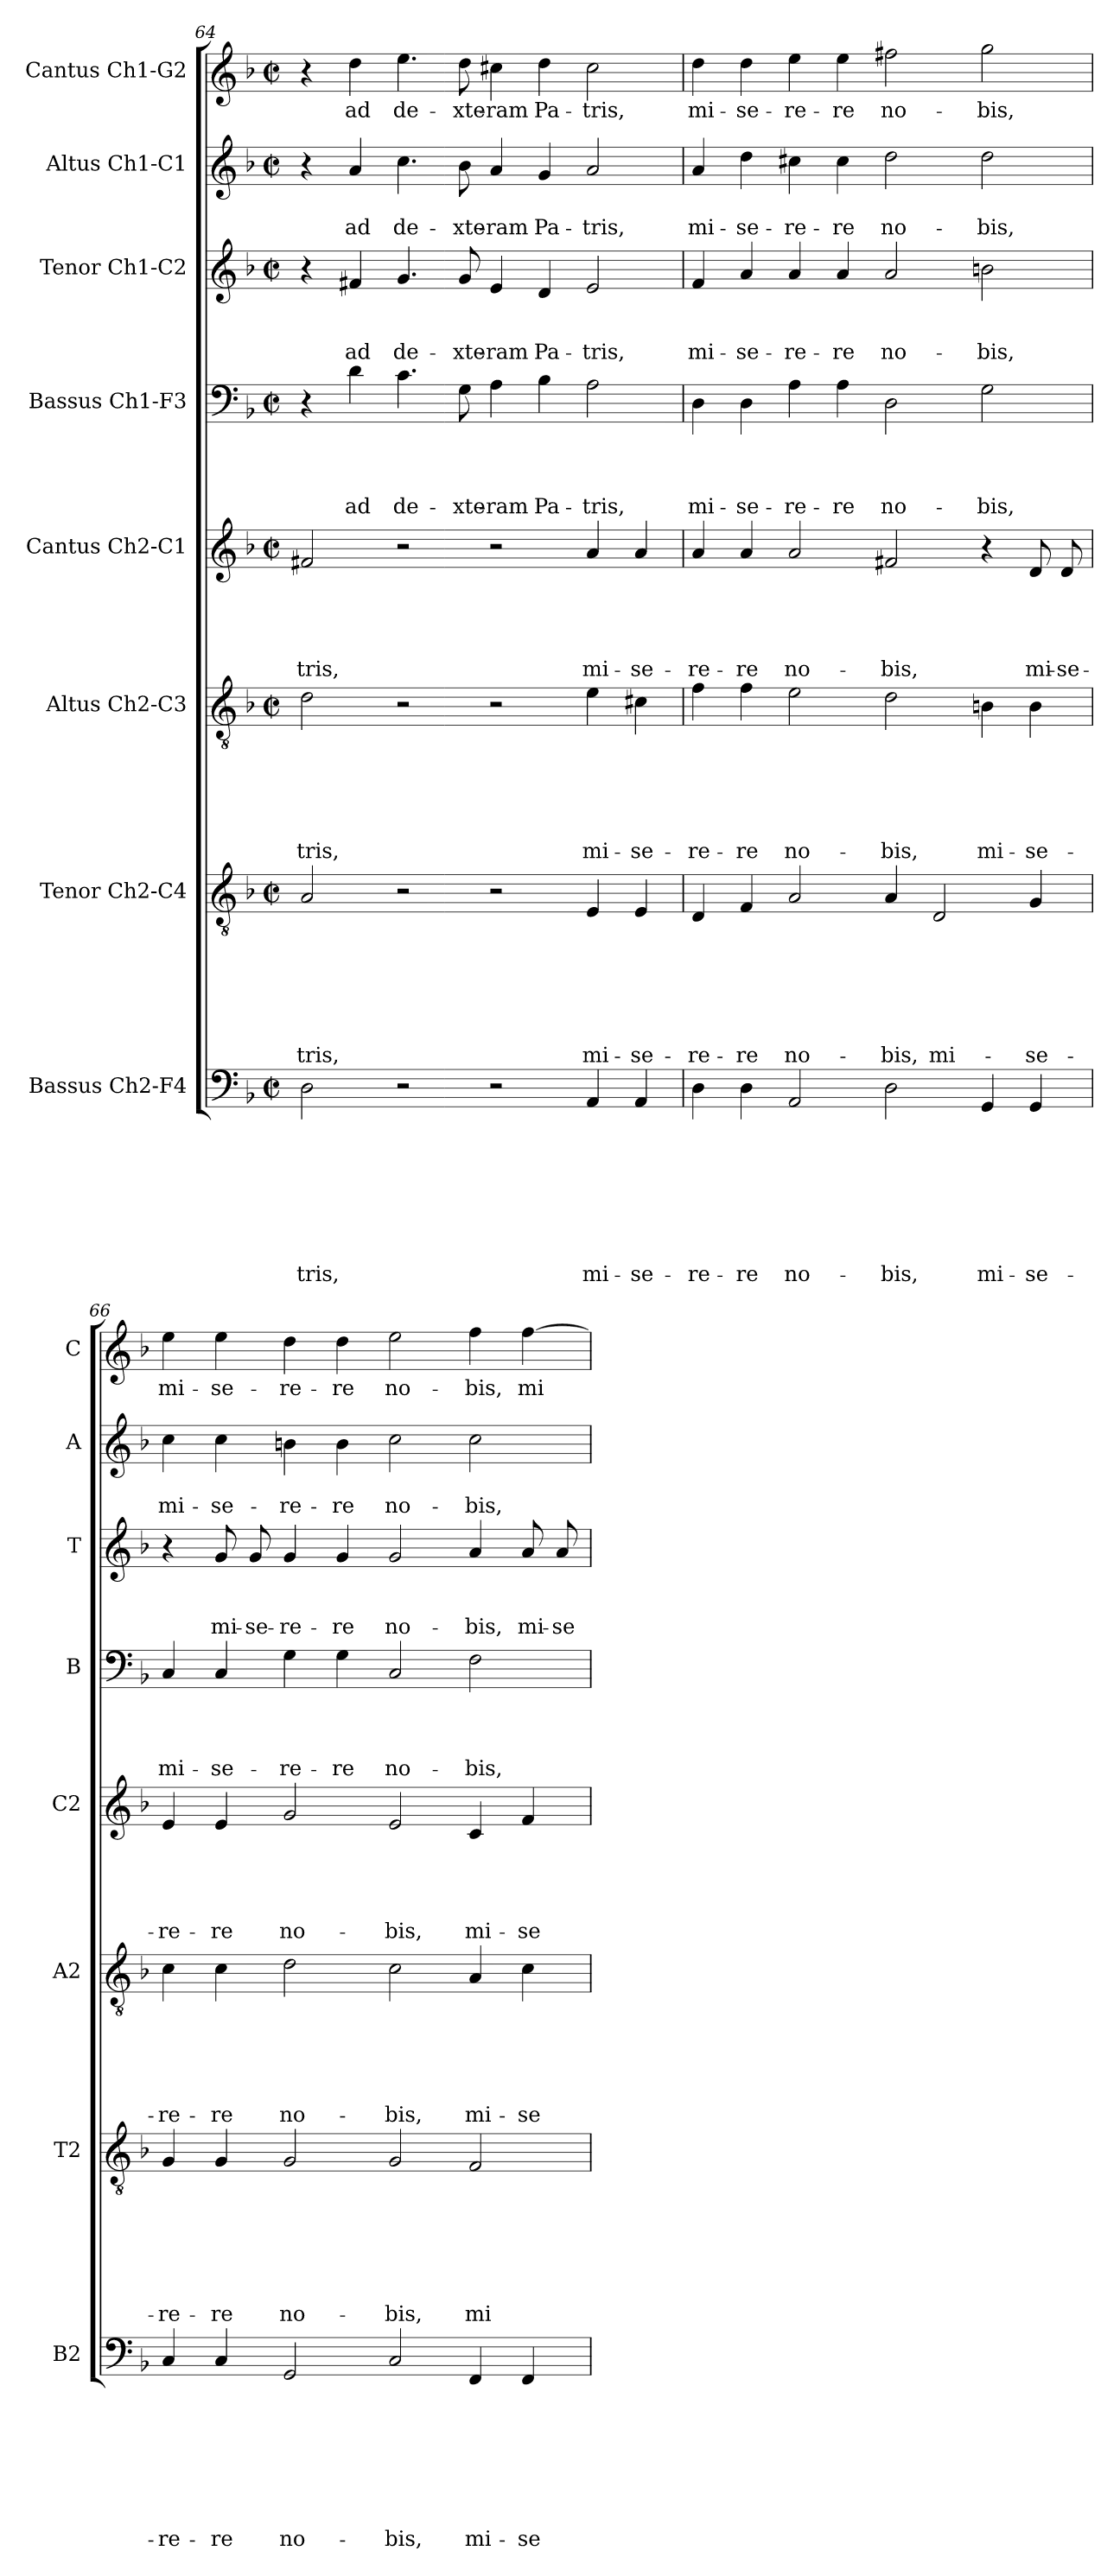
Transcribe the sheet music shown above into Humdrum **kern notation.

**kern	**text	**text	**text	**text	**text	**text	**text	**text	**kern	**text	**text	**text	**text	**text	**text	**text	**kern	**text	**text	**text	**text	**text	**text	**kern	**text	**text	**text	**text	**text	**kern	**text	**text	**text	**text	**kern	**text	**text	**text	**kern	**text	**text	**kern	**text
*part8	*part8	*part8	*part8	*part8	*part8	*part8	*part8	*part8	*part7	*part7	*part7	*part7	*part7	*part7	*part7	*part7	*part6	*part6	*part6	*part6	*part6	*part6	*part6	*part5	*part5	*part5	*part5	*part5	*part5	*part4	*part4	*part4	*part4	*part4	*part3	*part3	*part3	*part3	*part2	*part2	*part2	*part1	*part1
*staff8	*staff8	*staff8	*staff8	*staff8	*staff8	*staff8	*staff8	*staff8	*staff7	*staff7	*staff7	*staff7	*staff7	*staff7	*staff7	*staff7	*staff6	*staff6	*staff6	*staff6	*staff6	*staff6	*staff6	*staff5	*staff5	*staff5	*staff5	*staff5	*staff5	*staff4	*staff4	*staff4	*staff4	*staff4	*staff3	*staff3	*staff3	*staff3	*staff2	*staff2	*staff2	*staff1	*staff1
*I"Bassus Ch2-F4	*	*	*	*	*	*	*	*	*I"Tenor Ch2-C4	*	*	*	*	*	*	*	*I"Altus Ch2-C3	*	*	*	*	*	*	*I"Cantus Ch2-C1	*	*	*	*	*	*I"Bassus Ch1-F3	*	*	*	*	*I"Tenor Ch1-C2	*	*	*	*I"Altus Ch1-C1	*	*	*I"Cantus Ch1-G2	*
*I'B2	*	*	*	*	*	*	*	*	*I'T2	*	*	*	*	*	*	*	*I'A2	*	*	*	*	*	*	*I'C2	*	*	*	*	*	*I'B	*	*	*	*	*I'T	*	*	*	*I'A	*	*	*I'C	*
*clefF4	*	*	*	*	*	*	*	*	*clefGv2	*	*	*	*	*	*	*	*clefGv2	*	*	*	*	*	*	*clefG2	*	*	*	*	*	*clefF4	*	*	*	*	*clefG2	*	*	*	*clefG2	*	*	*clefG2	*
*k[b-]	*	*	*	*	*	*	*	*	*k[b-]	*	*	*	*	*	*	*	*k[b-]	*	*	*	*	*	*	*k[b-]	*	*	*	*	*	*k[b-]	*	*	*	*	*k[b-]	*	*	*	*k[b-]	*	*	*k[b-]	*
*F:	*	*	*	*	*	*	*	*	*F:	*	*	*	*	*	*	*	*F:	*	*	*	*	*	*	*F:	*	*	*	*	*	*F:	*	*	*	*	*F:	*	*	*	*F:	*	*	*F:	*
*M2/2	*	*	*	*	*	*	*	*	*M2/2	*	*	*	*	*	*	*	*M2/2	*	*	*	*	*	*	*M2/2	*	*	*	*	*	*M2/2	*	*	*	*	*M2/2	*	*	*	*M2/2	*	*	*M2/2	*
*met(c|)	*	*	*	*	*	*	*	*	*met(c|)	*	*	*	*	*	*	*	*met(c|)	*	*	*	*	*	*	*met(c|)	*	*	*	*	*	*met(c|)	*	*	*	*	*met(c|)	*	*	*	*met(c|)	*	*	*met(c|)	*
=64	=64	=64	=64	=64	=64	=64	=64	=64	=64	=64	=64	=64	=64	=64	=64	=64	=64	=64	=64	=64	=64	=64	=64	=64	=64	=64	=64	=64	=64	=64	=64	=64	=64	=64	=64	=64	=64	=64	=64	=64	=64	=64	=64
!	!	!	!	!	!	!	!	!LO:LY:b	!	!	!	!	!	!	!	!LO:LY:b	!	!	!	!	!	!	!LO:LY:b	!	!	!	!	!	!LO:LY:b	!	!	!	!	!	!	!	!	!	!	!	!	!	!
2D\	.	.	.	.	.	.	.	-tris,	2A/	.	.	.	.	.	.	-tris,	2d\	.	.	.	.	.	-tris,	2f#X/	.	.	.	.	-tris,	4r	.	.	.	.	4r	.	.	.	4r	.	.	4r	.
!	!	!	!	!	!	!	!	!	!	!	!	!	!	!	!	!	!	!	!	!	!	!	!	!	!	!	!	!	!	!	!	!	!	!LO:LY:b	!	!	!	!LO:LY:b	!	!	!LO:LY:b	!	!LO:LY:b
.	.	.	.	.	.	.	.	.	.	.	.	.	.	.	.	.	.	.	.	.	.	.	.	.	.	.	.	.	.	4d\	.	.	.	ad	4f#X/	.	.	ad	4a/	.	ad	4dd\	ad
!	!	!	!	!	!	!	!	!	!	!	!	!	!	!	!	!	!	!	!	!	!	!	!	!	!	!	!	!	!	!	!	!	!	!LO:LY:b	!	!	!	!LO:LY:b	!	!	!LO:LY:b	!	!LO:LY:b
2r	.	.	.	.	.	.	.	.	2r	.	.	.	.	.	.	.	2r	.	.	.	.	.	.	2r	.	.	.	.	.	4.c\	.	.	.	de-	4.g/	.	.	de-	4.cc\	.	de-	4.ee\	de-
!	!	!	!	!	!	!	!	!	!	!	!	!	!	!	!	!	!	!	!	!	!	!	!	!	!	!	!	!	!	!	!	!	!	!LO:LY:b	!	!	!	!LO:LY:b	!	!	!LO:LY:b	!	!LO:LY:b
.	.	.	.	.	.	.	.	.	.	.	.	.	.	.	.	.	.	.	.	.	.	.	.	.	.	.	.	.	.	8G\	.	.	.	-xte-	8g/	.	.	-xte-	8b-\	.	-xte-	8dd\	-xte-
!	!	!	!	!	!	!	!	!	!	!	!	!	!	!	!	!	!	!	!	!	!	!	!	!	!	!	!	!	!	!	!	!	!	!LO:LY:b	!	!	!	!LO:LY:b	!	!	!LO:LY:b	!	!LO:LY:b
2r	.	.	.	.	.	.	.	.	2r	.	.	.	.	.	.	.	2r	.	.	.	.	.	.	2r	.	.	.	.	.	4A\	.	.	.	-ram	4e/	.	.	-ram	4a/	.	-ram	4cc#X\	-ram
!	!	!	!	!	!	!	!	!	!	!	!	!	!	!	!	!	!	!	!	!	!	!	!	!	!	!	!	!	!	!	!	!	!	!LO:LY:b	!	!	!	!LO:LY:b	!	!	!LO:LY:b	!	!LO:LY:b
.	.	.	.	.	.	.	.	.	.	.	.	.	.	.	.	.	.	.	.	.	.	.	.	.	.	.	.	.	.	4B-\	.	.	.	Pa-	4d/	.	.	Pa-	4g/	.	Pa-	4dd\	Pa-
!	!	!	!	!	!	!	!	!LO:LY:b	!	!	!	!	!	!	!	!LO:LY:b	!	!	!	!	!	!	!LO:LY:b	!	!	!	!	!	!LO:LY:b	!	!	!	!	!LO:LY:b	!	!	!	!LO:LY:b	!	!	!LO:LY:b	!	!LO:LY:b
4AA/	.	.	.	.	.	.	.	mi-	4E/	.	.	.	.	.	.	mi-	4e\	.	.	.	.	.	mi-	4a/	.	.	.	.	mi-	2A\	.	.	.	-tris,	2e/	.	.	-tris,	2a/	.	-tris,	2cc#\	-tris,
!	!	!	!	!	!	!	!	!LO:LY:b	!	!	!	!	!	!	!	!LO:LY:b	!	!	!	!	!	!	!LO:LY:b	!	!	!	!	!	!LO:LY:b	!	!	!	!	!	!	!	!	!	!	!	!	!	!
4AA/	.	.	.	.	.	.	.	-se-	4E/	.	.	.	.	.	.	-se-	4c#X\	.	.	.	.	.	-se-	4a/	.	.	.	.	-se-	.	.	.	.	.	.	.	.	.	.	.	.	.	.
!!LO:LB:g=z
=65	=65	=65	=65	=65	=65	=65	=65	=65	=65	=65	=65	=65	=65	=65	=65	=65	=65	=65	=65	=65	=65	=65	=65	=65	=65	=65	=65	=65	=65	=65	=65	=65	=65	=65	=65	=65	=65	=65	=65	=65	=65	=65	=65
!	!	!	!	!	!	!	!	!LO:LY:b	!	!	!	!	!	!	!	!LO:LY:b	!	!	!	!	!	!	!LO:LY:b	!	!	!	!	!	!LO:LY:b	!	!	!	!	!LO:LY:b	!	!	!	!LO:LY:b	!	!	!LO:LY:b	!	!LO:LY:b
4D\	.	.	.	.	.	.	.	-re-	4D/	.	.	.	.	.	.	-re-	4f\	.	.	.	.	.	-re-	4a/	.	.	.	.	-re-	4D\	.	.	.	mi-	4f/	.	.	mi-	4a/	.	mi-	4dd\	mi-
!	!	!	!	!	!	!	!	!LO:LY:b	!	!	!	!	!	!	!	!LO:LY:b	!	!	!	!	!	!	!LO:LY:b	!	!	!	!	!	!LO:LY:b	!	!	!	!	!LO:LY:b	!	!	!	!LO:LY:b	!	!	!LO:LY:b	!	!LO:LY:b
4D\	.	.	.	.	.	.	.	-re	4F/	.	.	.	.	.	.	-re	4f\	.	.	.	.	.	-re	4a/	.	.	.	.	-re	4D\	.	.	.	-se-	4a/	.	.	-se-	4dd\	.	-se-	4dd\	-se-
!	!	!	!	!	!	!	!	!LO:LY:b	!	!	!	!	!	!	!	!LO:LY:b	!	!	!	!	!	!	!LO:LY:b	!	!	!	!	!	!LO:LY:b	!	!	!	!	!LO:LY:b	!	!	!	!LO:LY:b	!	!	!LO:LY:b	!	!LO:LY:b
2AA/	.	.	.	.	.	.	.	no-	2A/	.	.	.	.	.	.	no-	2e\	.	.	.	.	.	no-	2a/	.	.	.	.	no-	4A\	.	.	.	-re-	4a/	.	.	-re-	4cc#X\	.	-re-	4ee\	-re-
!	!	!	!	!	!	!	!	!	!	!	!	!	!	!	!	!	!	!	!	!	!	!	!	!	!	!	!	!	!	!	!	!	!	!LO:LY:b	!	!	!	!LO:LY:b	!	!	!LO:LY:b	!	!LO:LY:b
.	.	.	.	.	.	.	.	.	.	.	.	.	.	.	.	.	.	.	.	.	.	.	.	.	.	.	.	.	.	4A\	.	.	.	-re	4a/	.	.	-re	4cc#\	.	-re	4ee\	-re
!	!	!	!	!	!	!	!	!LO:LY:b	!	!	!	!	!	!	!	!LO:LY:b	!	!	!	!	!	!	!LO:LY:b	!	!	!	!	!	!LO:LY:b	!	!	!	!	!LO:LY:b	!	!	!	!LO:LY:b	!	!	!LO:LY:b	!	!LO:LY:b
2D\	.	.	.	.	.	.	.	-bis,	4A/	.	.	.	.	.	.	-bis,	2d\	.	.	.	.	.	-bis,	2f#X/	.	.	.	.	-bis,	2D\	.	.	.	no-	2a/	.	.	no-	2dd\	.	no-	2ff#X\	no-
!	!	!	!	!	!	!	!	!	!	!	!	!	!	!	!	!LO:LY:b	!	!	!	!	!	!	!	!	!	!	!	!	!	!	!	!	!	!	!	!	!	!	!	!	!	!	!
.	.	.	.	.	.	.	.	.	2D/	.	.	.	.	.	.	mi-	.	.	.	.	.	.	.	.	.	.	.	.	.	.	.	.	.	.	.	.	.	.	.	.	.	.	.
!	!	!	!	!	!	!	!	!LO:LY:b	!	!	!	!	!	!	!	!	!	!	!	!	!	!	!LO:LY:b	!	!	!	!	!	!	!	!	!	!	!LO:LY:b	!	!	!	!LO:LY:b	!	!	!LO:LY:b	!	!LO:LY:b
4GG/	.	.	.	.	.	.	.	mi-	.	.	.	.	.	.	.	.	4Bn\	.	.	.	.	.	mi-	4r	.	.	.	.	.	2G\	.	.	.	-bis,	2bn\	.	.	-bis,	2dd\	.	-bis,	2gg\	-bis,
!	!	!	!	!	!	!	!	!LO:LY:b	!	!	!	!	!	!	!	!LO:LY:b	!	!	!	!	!	!	!LO:LY:b	!	!	!	!	!	!LO:LY:b	!	!	!	!	!	!	!	!	!	!	!	!	!	!
4GG/	.	.	.	.	.	.	.	-se-	4G/	.	.	.	.	.	.	-se-	4B\	.	.	.	.	.	-se-	8d/	.	.	.	.	mi-	.	.	.	.	.	.	.	.	.	.	.	.	.	.
!	!	!	!	!	!	!	!	!	!	!	!	!	!	!	!	!	!	!	!	!	!	!	!	!	!	!	!	!	!LO:LY:b	!	!	!	!	!	!	!	!	!	!	!	!	!	!
.	.	.	.	.	.	.	.	.	.	.	.	.	.	.	.	.	.	.	.	.	.	.	.	8d/	.	.	.	.	-se-	.	.	.	.	.	.	.	.	.	.	.	.	.	.
=66	=66	=66	=66	=66	=66	=66	=66	=66	=66	=66	=66	=66	=66	=66	=66	=66	=66	=66	=66	=66	=66	=66	=66	=66	=66	=66	=66	=66	=66	=66	=66	=66	=66	=66	=66	=66	=66	=66	=66	=66	=66	=66	=66
!	!	!	!	!	!	!	!	!LO:LY:b	!	!	!	!	!	!	!	!LO:LY:b	!	!	!	!	!	!	!LO:LY:b	!	!	!	!	!	!LO:LY:b	!	!	!	!	!LO:LY:b	!	!	!	!	!	!	!LO:LY:b	!	!LO:LY:b
4C/	.	.	.	.	.	.	.	-re-	4G/	.	.	.	.	.	.	-re-	4c\	.	.	.	.	.	-re-	4e/	.	.	.	.	-re-	4C/	.	.	.	mi-	4r	.	.	.	4cc\	.	mi-	4ee\	mi-
!	!	!	!	!	!	!	!	!LO:LY:b	!	!	!	!	!	!	!	!LO:LY:b	!	!	!	!	!	!	!LO:LY:b	!	!	!	!	!	!LO:LY:b	!	!	!	!	!LO:LY:b	!	!	!	!LO:LY:b	!	!	!LO:LY:b	!	!LO:LY:b
4C/	.	.	.	.	.	.	.	-re	4G/	.	.	.	.	.	.	-re	4c\	.	.	.	.	.	-re	4e/	.	.	.	.	-re	4C/	.	.	.	-se-	8g/	.	.	mi-	4cc\	.	-se-	4ee\	-se-
!	!	!	!	!	!	!	!	!	!	!	!	!	!	!	!	!	!	!	!	!	!	!	!	!	!	!	!	!	!	!	!	!	!	!	!	!	!	!LO:LY:b	!	!	!	!	!
.	.	.	.	.	.	.	.	.	.	.	.	.	.	.	.	.	.	.	.	.	.	.	.	.	.	.	.	.	.	.	.	.	.	.	8g/	.	.	-se-	.	.	.	.	.
!	!	!	!	!	!	!	!	!LO:LY:b	!	!	!	!	!	!	!	!LO:LY:b	!	!	!	!	!	!	!LO:LY:b	!	!	!	!	!	!LO:LY:b	!	!	!	!	!LO:LY:b	!	!	!	!LO:LY:b	!	!	!LO:LY:b	!	!LO:LY:b
2GG/	.	.	.	.	.	.	.	no-	2G/	.	.	.	.	.	.	no-	2d\	.	.	.	.	.	no-	2g/	.	.	.	.	no-	4G\	.	.	.	-re-	4g/	.	.	-re-	4bn\	.	-re-	4dd\	-re-
!	!	!	!	!	!	!	!	!	!	!	!	!	!	!	!	!	!	!	!	!	!	!	!	!	!	!	!	!	!	!	!	!	!	!LO:LY:b	!	!	!	!LO:LY:b	!	!	!LO:LY:b	!	!LO:LY:b
.	.	.	.	.	.	.	.	.	.	.	.	.	.	.	.	.	.	.	.	.	.	.	.	.	.	.	.	.	.	4G\	.	.	.	-re	4g/	.	.	-re	4b\	.	-re	4dd\	-re
!	!	!	!	!	!	!	!	!LO:LY:b	!	!	!	!	!	!	!	!LO:LY:b	!	!	!	!	!	!	!LO:LY:b	!	!	!	!	!	!LO:LY:b	!	!	!	!	!LO:LY:b	!	!	!	!LO:LY:b	!	!	!LO:LY:b	!	!LO:LY:b
2C/	.	.	.	.	.	.	.	-bis,	2G/	.	.	.	.	.	.	-bis,	2c\	.	.	.	.	.	-bis,	2e/	.	.	.	.	-bis,	2C/	.	.	.	no-	2g/	.	.	no-	2cc\	.	no-	2ee\	no-
!	!	!	!	!	!	!	!	!LO:LY:b	!	!	!	!	!	!	!	!LO:LY:b	!	!	!	!	!	!	!LO:LY:b	!	!	!	!	!	!LO:LY:b	!	!	!	!	!LO:LY:b	!	!	!	!LO:LY:b	!	!	!LO:LY:b	!	!LO:LY:b
4FF/	.	.	.	.	.	.	.	mi-	2F/	.	.	.	.	.	.	mi-	4A/	.	.	.	.	.	mi-	4c/	.	.	.	.	mi-	2F\	.	.	.	-bis,	4a/	.	.	-bis,	2cc\	.	-bis,	4ff\	-bis,
!	!	!	!	!	!	!	!	!LO:LY:b	!	!	!	!	!	!	!	!	!	!	!	!	!	!	!LO:LY:b	!	!	!	!	!	!LO:LY:b	!	!	!	!	!	!	!	!	!LO:LY:b	!	!	!	!	!LO:LY:b
4FF/	.	.	.	.	.	.	.	-se-	.	.	.	.	.	.	.	.	4c\	.	.	.	.	.	-se-	4f/	.	.	.	.	-se-	.	.	.	.	.	8a/	.	.	mi-	.	.	.	[4ff\	mi-
!	!	!	!	!	!	!	!	!	!	!	!	!	!	!	!	!	!	!	!	!	!	!	!	!	!	!	!	!	!	!	!	!	!	!	!	!	!	!LO:LY:b	!	!	!	!	!
.	.	.	.	.	.	.	.	.	.	.	.	.	.	.	.	.	.	.	.	.	.	.	.	.	.	.	.	.	.	.	.	.	.	.	8a/	.	.	-se-	.	.	.	.	.
=	=	=	=	=	=	=	=	=	=	=	=	=	=	=	=	=	=	=	=	=	=	=	=	=	=	=	=	=	=	=	=	=	=	=	=	=	=	=	=	=	=	=	=
*-	*-	*-	*-	*-	*-	*-	*-	*-	*-	*-	*-	*-	*-	*-	*-	*-	*-	*-	*-	*-	*-	*-	*-	*-	*-	*-	*-	*-	*-	*-	*-	*-	*-	*-	*-	*-	*-	*-	*-	*-	*-	*-	*-
